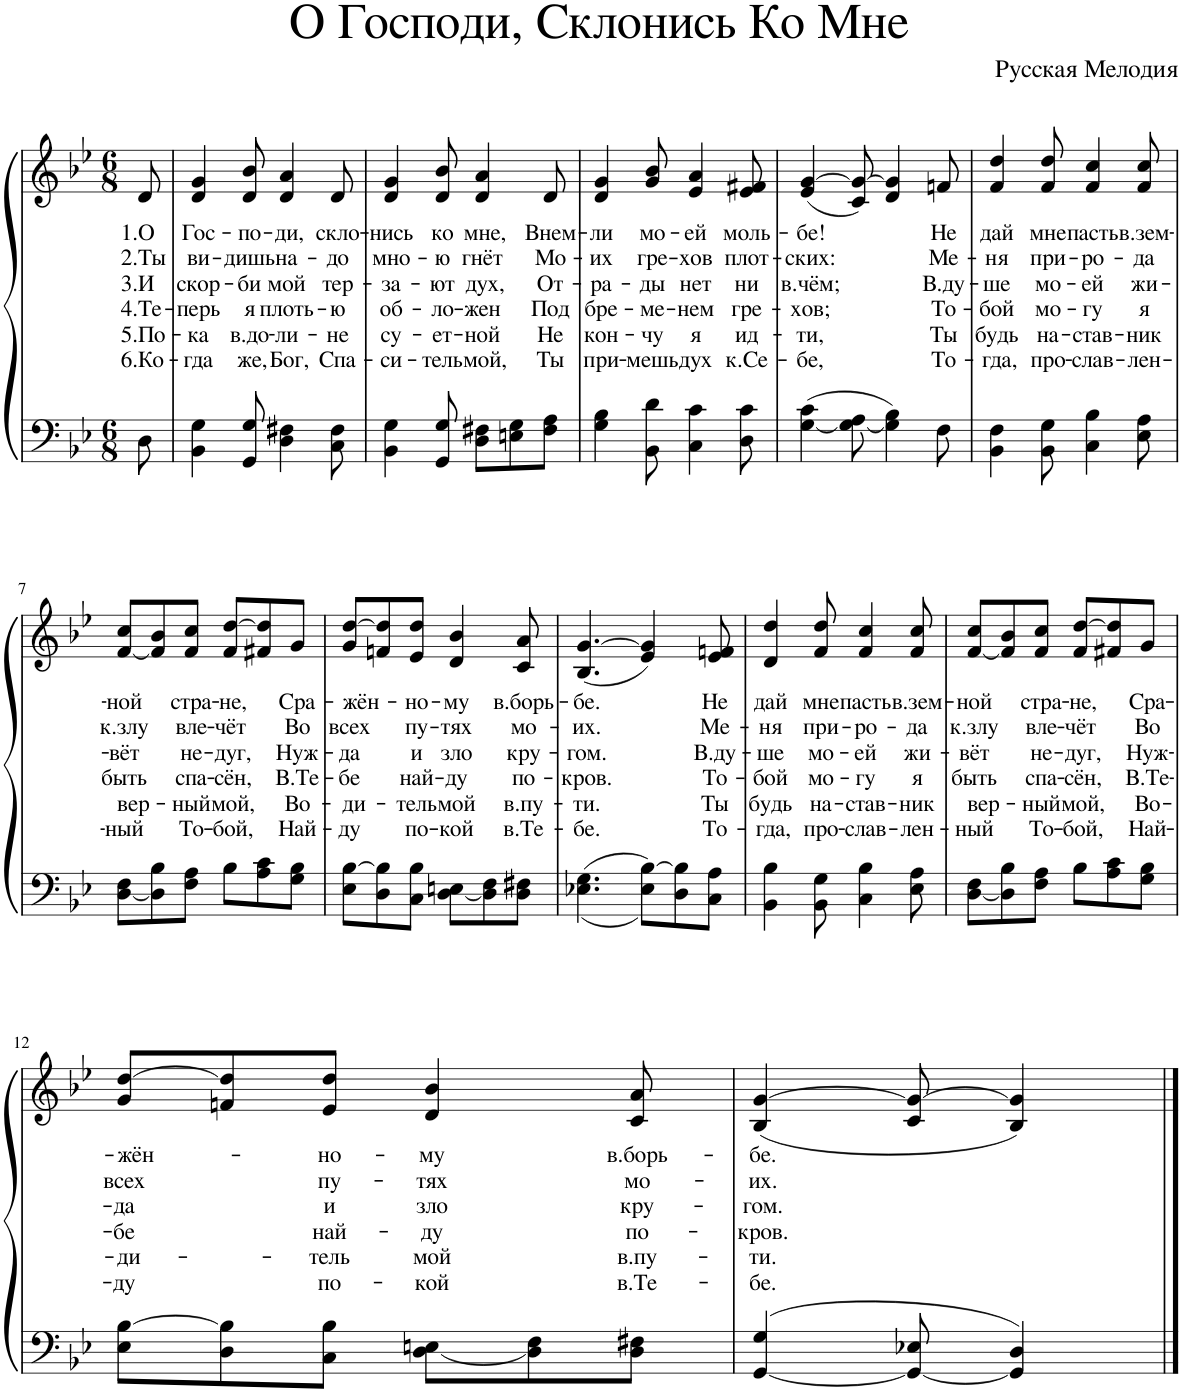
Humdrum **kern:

**kern	**kern	**text	**text	**text	**text	**text	**text
*part1	*part1	*part1	*part1	*part1	*part1	*part1	*part1
*staff2	*staff1	*staff1	*staff1	*staff1	*staff1	*staff1	*staff1
*I"Piano	*	*	*	*	*	*	*
*I'Pno.	*	*	*	*	*	*	*
*clefF4	*clefG2	*	*	*	*	*	*
*k[b-e-]	*k[b-e-]	*	*	*	*	*	*
*M6/8	*M6/8	*	*	*	*	*	*
=1	=1	=1	=1	=1	=1	=1	=1
!	!	!LO:LY:b	!LO:LY:b	!LO:LY:b	!LO:LY:b	!LO:LY:b	!LO:LY:b
8D\	8d/	1.О	2.Ты	3.И	4.Те-	5.По-	6.Ко-
=2	=2	=2	=2	=2	=2	=2	=2
!	!	!LO:LY:b	!LO:LY:b	!LO:LY:b	!LO:LY:b	!LO:LY:b	!LO:LY:b
4BB-\ 4G\	4d/ 4g/	Гос-	ви-	скор-	-перь	-ка	-гда
!	!	!LO:LY:b	!LO:LY:b	!LO:LY:b	!LO:LY:b	!LO:LY:b	!LO:LY:b
8GG/ 8G/	8d/ 8b-/	-по-	-дишь	-би	я	в.до-	же,
!	!	!LO:LY:b	!LO:LY:b	!LO:LY:b	!LO:LY:b	!LO:LY:b	!LO:LY:b
4D\ 4F#X\	4d/ 4a/	-ди,	на-	мой	плоть-	-ли-	Бог,
!	!	!LO:LY:b	!LO:LY:b	!LO:LY:b	!LO:LY:b	!LO:LY:b	!LO:LY:b
8C\ 8F#\	8d/	скло-	-до	тер-	-ю	-не	Спа-
=3	=3	=3	=3	=3	=3	=3	=3
!	!	!LO:LY:b	!LO:LY:b	!LO:LY:b	!LO:LY:b	!LO:LY:b	!LO:LY:b
4BB-\ 4G\	4d/ 4g/	-нись	мно-	-за-	об-	су-	-си-
!	!	!LO:LY:b	!LO:LY:b	!LO:LY:b	!LO:LY:b	!LO:LY:b	!LO:LY:b
8GG/ 8G/	8d/ 8b-/	ко	-ю	-ют	-ло-	-ет-	-тель
!	!	!LO:LY:b	!LO:LY:b	!LO:LY:b	!LO:LY:b	!LO:LY:b	!LO:LY:b
8D\ 8F#X\L	4d/ 4a/	мне,	гнёт	дух,	-жен	-ной	мой,
8En\ 8G\	.	.	.	.	.	.	.
!	!	!LO:LY:b	!LO:LY:b	!LO:LY:b	!LO:LY:b	!LO:LY:b	!LO:LY:b
8F#\ 8A\J	8d/	Внем-	Мо-	От-	Под	Не	Ты
=4	=4	=4	=4	=4	=4	=4	=4
!	!	!LO:LY:b	!LO:LY:b	!LO:LY:b	!LO:LY:b	!LO:LY:b	!LO:LY:b
4G\ 4B-\	4d/ 4g/	-ли	-их	-ра-	бре-	кон-	при-
!	!	!LO:LY:b	!LO:LY:b	!LO:LY:b	!LO:LY:b	!LO:LY:b	!LO:LY:b
8BB-\ 8d\	8g/ 8b-/	мо-	гре-	-ды	-ме-	-чу	-мешь
!	!	!LO:LY:b	!LO:LY:b	!LO:LY:b	!LO:LY:b	!LO:LY:b	!LO:LY:b
4C\ 4c\	4e-/ 4a/	-ей	-хов	нет	-нем	я	дух
!	!	!LO:LY:b	!LO:LY:b	!LO:LY:b	!LO:LY:b	!LO:LY:b	!LO:LY:b
8D\ 8c\	8e-/ 8f#X/	моль-	плот-	ни	гре-	ид-	к.Се-
=5	=5	=5	=5	=5	=5	=5	=5
!	!	!LO:LY:b	!LO:LY:b	!LO:LY:b	!LO:LY:b	!LO:LY:b	!LO:LY:b
[4G\ 4c\	(<4e-/ [4g/	-бе!	-ских:	в.чём;	-хов;	-ти,	-бе,
8G\_ 8A\	8c/ 8g/_)	.	.	.	.	.	.
4G\] 4B-\	4d/ 4g/]	.	.	.	.	.	.
!	!	!LO:LY:b	!LO:LY:b	!LO:LY:b	!LO:LY:b	!LO:LY:b	!LO:LY:b
8F\	8fn/	Не	Ме-	В.ду-	То-	Ты	То-
=6	=6	=6	=6	=6	=6	=6	=6
!	!	!LO:LY:b	!LO:LY:b	!LO:LY:b	!LO:LY:b	!LO:LY:b	!LO:LY:b
4BB-\ 4F\	4f/ 4dd/	дай	-ня	-ше	-бой	будь	-гда,
!	!	!LO:LY:b	!LO:LY:b	!LO:LY:b	!LO:LY:b	!LO:LY:b	!LO:LY:b
8BB-\ 8G\	8f/ 8dd/	мне	при-	мо-	мо-	на-	про-
!	!	!LO:LY:b	!LO:LY:b	!LO:LY:b	!LO:LY:b	!LO:LY:b	!LO:LY:b
4C\ 4B-\	4f/ 4cc/	пасть	-ро-	-ей	-гу	-став-	-слав-
!	!	!LO:LY:b	!LO:LY:b	!LO:LY:b	!LO:LY:b	!LO:LY:b	!LO:LY:b
8E-\ 8A\	8f/ 8cc/	в.зем-	-да	жи-	я	-ник	-лен-
!!LO:LB:g=z
=7	=7	=7	=7	=7	=7	=7	=7
!	!	!LO:LY:b	!LO:LY:b	!LO:LY:b	!LO:LY:b	!LO:LY:b	!LO:LY:b
[8D\ 8F\L	[8f/ 8cc/L	-ной	к.злу	-вёт	быть	вер-	-ный
8D\] 8B-\	8f/] 8b-/	.	.	.	.	.	.
!	!	!LO:LY:b	!LO:LY:b	!LO:LY:b	!LO:LY:b	!LO:LY:b	!LO:LY:b
8F\ 8A\J	8f/ 8cc/J	стра-	вле-	не-	спа-	-ный	То-
!	!	!LO:LY:b	!LO:LY:b	!LO:LY:b	!LO:LY:b	!LO:LY:b	!LO:LY:b
8B-\L	8f/ [8dd/L	-не,	-чёт	-дуг,	-сён,	мой,	-бой,
8A\ 8c\	8f#X/ 8dd/]	.	.	.	.	.	.
!	!	!LO:LY:b	!LO:LY:b	!LO:LY:b	!LO:LY:b	!LO:LY:b	!LO:LY:b
8G\ 8B-\J	8g/J	Сра-	Во	Нуж-	В.Те-	Во-	Най-
=8	=8	=8	=8	=8	=8	=8	=8
!	!	!LO:LY:b	!LO:LY:b	!LO:LY:b	!LO:LY:b	!LO:LY:b	!LO:LY:b
8E-\ [8B-\L	8g/ [8dd/L	-жён-	всех	-да	-бе	-ди-	-ду
8D\ 8B-\]	8fn/ 8dd/]	.	.	.	.	.	.
!	!	!LO:LY:b	!LO:LY:b	!LO:LY:b	!LO:LY:b	!LO:LY:b	!LO:LY:b
8C\ 8B-\J	8e-/ 8dd/J	-но-	пу-	и	най-	-тель	по-
!	!	!LO:LY:b	!LO:LY:b	!LO:LY:b	!LO:LY:b	!LO:LY:b	!LO:LY:b
[8D\ 8En\L	4d/ 4b-/	-му	-тях	зло	-ду	мой	-кой
8D\] 8F\	.	.	.	.	.	.	.
!	!	!LO:LY:b	!LO:LY:b	!LO:LY:b	!LO:LY:b	!LO:LY:b	!LO:LY:b
8D\ 8F#X\J	8c/ 8a/	в.борь-	мо-	кру-	по-	в.пу-	в.Те-
=9	=9	=9	=9	=9	=9	=9	=9
!	!	!LO:LY:b	!LO:LY:b	!LO:LY:b	!LO:LY:b	!LO:LY:b	!LO:LY:b
4.E-X\ 4.G\	(<4.B-/ [4.g/	-бе.	-их.	-гом.	-кров.	-ти.	-бе.
8E-\ [8B-\L	4e-/ 4g/])	.	.	.	.	.	.
8D\ 8B-\]	.	.	.	.	.	.	.
!	!	!LO:LY:b	!LO:LY:b	!LO:LY:b	!LO:LY:b	!LO:LY:b	!LO:LY:b
8C\ 8A\J	8e-/ 8fn/	Не	Ме-	В.ду-	То-	Ты	То-
=10	=10	=10	=10	=10	=10	=10	=10
!	!	!LO:LY:b	!LO:LY:b	!LO:LY:b	!LO:LY:b	!LO:LY:b	!LO:LY:b
4BB-\ 4B-\	4d/ 4dd/	дай	-ня	-ше	-бой	будь	-гда,
!	!	!LO:LY:b	!LO:LY:b	!LO:LY:b	!LO:LY:b	!LO:LY:b	!LO:LY:b
8BB-\ 8G\	8f/ 8dd/	мне	при-	мо-	мо-	на-	про-
!	!	!LO:LY:b	!LO:LY:b	!LO:LY:b	!LO:LY:b	!LO:LY:b	!LO:LY:b
4C\ 4B-\	4f/ 4cc/	пасть	-ро-	-ей	-гу	-став-	-слав-
!	!	!LO:LY:b	!LO:LY:b	!LO:LY:b	!LO:LY:b	!LO:LY:b	!LO:LY:b
8E-\ 8A\	8f/ 8cc/	в.зем-	-да	жи-	я	-ник	-лен-
=11	=11	=11	=11	=11	=11	=11	=11
!	!	!LO:LY:b	!LO:LY:b	!LO:LY:b	!LO:LY:b	!LO:LY:b	!LO:LY:b
[8D\ 8F\L	[8f/ 8cc/L	-ной	к.злу	-вёт	быть	вер-	-ный
8D\] 8B-\	8f/] 8b-/	.	.	.	.	.	.
!	!	!LO:LY:b	!LO:LY:b	!LO:LY:b	!LO:LY:b	!LO:LY:b	!LO:LY:b
8F\ 8A\J	8f/ 8cc/J	стра-	вле-	не-	спа-	-ный	То-
!	!	!LO:LY:b	!LO:LY:b	!LO:LY:b	!LO:LY:b	!LO:LY:b	!LO:LY:b
8B-\L	8f/ [8dd/L	-не,	-чёт	-дуг,	-сён,	мой,	-бой,
8A\ 8c\	8f#X/ 8dd/]	.	.	.	.	.	.
!	!	!LO:LY:b	!LO:LY:b	!LO:LY:b	!LO:LY:b	!LO:LY:b	!LO:LY:b
8G\ 8B-\J	8g/J	Сра-	Во	Нуж-	В.Те-	Во-	Най-
!!LO:LB:g=z
=12	=12	=12	=12	=12	=12	=12	=12
!	!	!LO:LY:b	!LO:LY:b	!LO:LY:b	!LO:LY:b	!LO:LY:b	!LO:LY:b
8E-\ [8B-\L	8g/ [8dd/L	-жён-	всех	-да	-бе	-ди-	-ду
8D\ 8B-\]	8fn/ 8dd/]	.	.	.	.	.	.
!	!	!LO:LY:b	!LO:LY:b	!LO:LY:b	!LO:LY:b	!LO:LY:b	!LO:LY:b
8C\ 8B-\J	8e-/ 8dd/J	-но-	пу-	и	най-	-тель	по-
!	!	!LO:LY:b	!LO:LY:b	!LO:LY:b	!LO:LY:b	!LO:LY:b	!LO:LY:b
[8D\ 8En\L	4d/ 4b-/	-му	-тях	зло	-ду	мой	-кой
8D\] 8F\	.	.	.	.	.	.	.
!	!	!LO:LY:b	!LO:LY:b	!LO:LY:b	!LO:LY:b	!LO:LY:b	!LO:LY:b
8D\ 8F#X\J	8c/ 8a/	в.борь-	мо-	кру-	по-	в.пу-	в.Те-
=13	=13	=13	=13	=13	=13	=13	=13
!	!	!LO:LY:b	!LO:LY:b	!LO:LY:b	!LO:LY:b	!LO:LY:b	!LO:LY:b
[4GG/ 4G/	(4B-/ [4g/	-бе.	-их.	-гом.	-кров.	-ти.	-бе.
8GG/_ 8E-X/	8c/ 8g/_	.	.	.	.	.	.
4GG/] 4D/	4B-/ 4g/])	.	.	.	.	.	.
==	==	==	==	==	==	==	==
*-	*-	*-	*-	*-	*-	*-	*-
